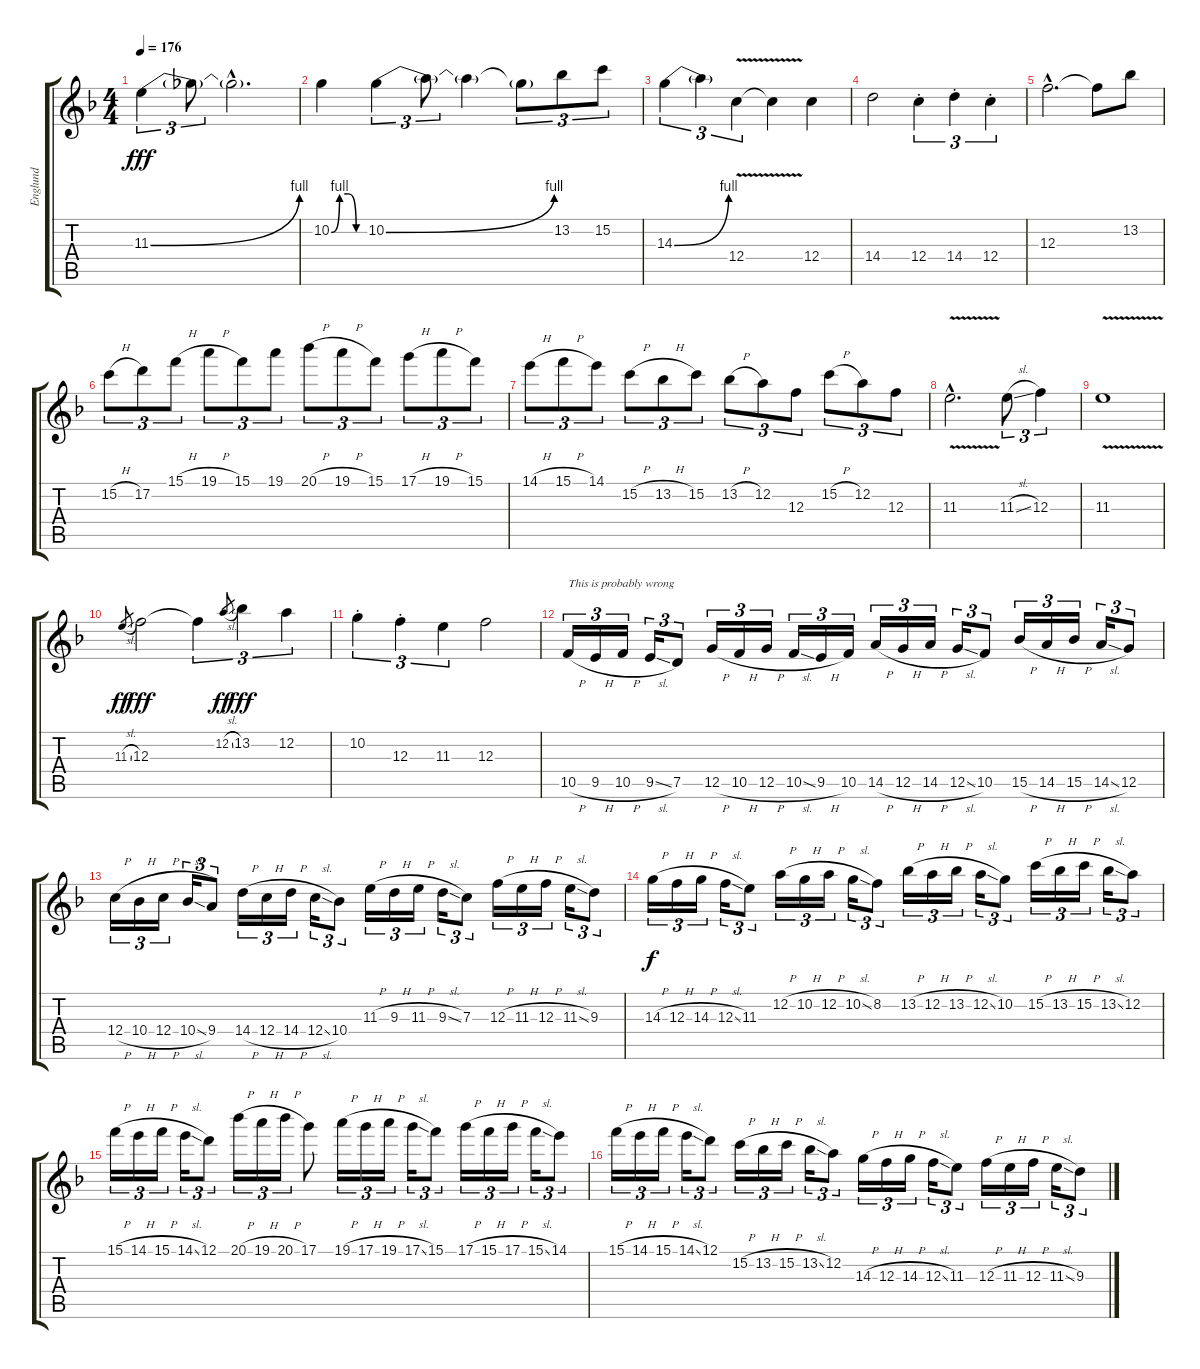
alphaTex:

\track ("Englund" "Englund") {instrument distortionguitar}
\staff {score tabs}
\tuning (D4 A3 F3 C3 G2 C2) {hide}
\ts (4 4)
\tempo 176
\clef g2
\ks f
11.3{be (bend 0 0 60 4)}.4{tu (3 2) dy fff} 11.3{t}.8{tu (3 2)} 11.3{hac t}.2{d} |
10.2{be (custom 0 0 15 4 30 4 45 0 60 0)}.4 10.2{be (bend 0 0 60 4)}.4{tu (3 2)} 10.2{t}.8{tu (3 2)} 10.2{t}.4 10.2{t}.8{tu (3 2)} 13.2.8{tu (3 2)} 15.2.8{tu (3 2)} |
14.3{be (bend 0 0 60 4)}.4{tu (3 2)} 14.3{t}.4{tu (3 2)} 12.4{v}.4{tu (3 2)} 12.4{t}.4 12.4.4 |
14.4.2 12.4{st}.4{tu (3 2)} 14.4{st}.4{tu (3 2)} 12.4{st}.4{tu (3 2)} |
12.3{hac}.2{d} 12.3{t}.8 13.2.8 |
15.2{h}.8{tu (3 2)} 17.2.8{tu (3 2)} 15.1{h}.8{tu (3 2)} 19.1{h}.8{tu (3 2)} 15.1.8{tu (3 2)} 19.1.8{tu (3 2)} 20.1{h}.8{tu (3 2)} 19.1{h}.8{tu (3 2)} 15.1.8{tu (3 2)} 17.1{h}.8{tu (3 2)} 19.1{h}.8{tu (3 2)} 15.1.8{tu (3 2)} |
14.1{h}.8{tu (3 2)} 15.1{h}.8{tu (3 2)} 14.1.8{tu (3 2)} 15.2{h}.8{tu (3 2)} 13.2{h}.8{tu (3 2)} 15.2.8{tu (3 2)} 13.2{h}.8{tu (3 2)} 12.2.8{tu (3 2)} 12.3.8{tu (3 2)} 15.2{h}.8{tu (3 2)} 12.2.8{tu (3 2)} 12.3.8{tu (3 2)} |
11.3{v hac}.2{d} 11.3{sl}.8{tu (3 2)} 12.3.4{tu (3 2)} |
11.3{v}.1 |
11.3{sl}.8{gr dy ff} 12.3.2{dy fff} 12.3{t}.4{tu (3 2)} 12.2{sl}.8{gr dy ff} 13.2.4{tu (3 2) dy fff} 12.2.4{tu (3 2)} |
10.2{st}.4{tu (3 2)} 12.3{st}.4{tu (3 2)} 11.3.4{tu (3 2)} 12.3.2 |
10.5{h}.16{tu (3 2) txt "This is probably wrong "} 9.5{h}.16{tu (3 2)} 10.5{h}.16{tu (3 2)} 9.5{sl}.16{tu (3 2)} 7.5.8{tu (3 2)} 12.5{h}.16{tu (3 2)} 10.5{h}.16{tu (3 2)} 12.5{h}.16{tu (3 2)} 10.5{sl}.16{tu (3 2)} 9.5{h}.16{tu (3 2)} 10.5.16{tu (3 2)} 14.5{h}.16{tu (3 2)} 12.5{h}.16{tu (3 2)} 14.5{h}.16{tu (3 2)} 12.5{sl}.16{tu (3 2)} 10.5.8{tu (3 2)} 15.5{h}.16{tu (3 2)} 14.5{h}.16{tu (3 2)} 15.5{h}.16{tu (3 2)} 14.5{sl}.16{tu (3 2)} 12.5.8{tu (3 2)} |
12.4{h}.16{tu (3 2)} 10.4{h}.16{tu (3 2)} 12.4{h}.16{tu (3 2)} 10.4{sl}.16{tu (3 2)} 9.4.8{tu (3 2)} 14.4{h}.16{tu (3 2)} 12.4{h}.16{tu (3 2)} 14.4{h}.16{tu (3 2)} 12.4{sl}.16{tu (3 2)} 10.4.8{tu (3 2)} 11.3{h}.16{tu (3 2)} 9.3{h}.16{tu (3 2)} 11.3{h}.16{tu (3 2)} 9.3{sl}.16{tu (3 2)} 7.3.8{tu (3 2)} 12.3{h}.16{tu (3 2)} 11.3{h}.16{tu (3 2)} 12.3{h}.16{tu (3 2)} 11.3{sl}.16{tu (3 2)} 9.3.8{tu (3 2)} |
14.3{h}.16{tu (3 2) dy f} 12.3{h}.16{tu (3 2)} 14.3{h}.16{tu (3 2)} 12.3{sl}.16{tu (3 2)} 11.3.8{tu (3 2)} 12.2{h}.16{tu (3 2)} 10.2{h}.16{tu (3 2)} 12.2{h}.16{tu (3 2)} 10.2{sl}.16{tu (3 2)} 8.2.8{tu (3 2)} 13.2{h}.16{tu (3 2)} 12.2{h}.16{tu (3 2)} 13.2{h}.16{tu (3 2)} 12.2{sl}.16{tu (3 2)} 10.2.8{tu (3 2)} 15.2{h}.16{tu (3 2)} 13.2{h}.16{tu (3 2)} 15.2{h}.16{tu (3 2)} 13.2{sl}.16{tu (3 2)} 12.2.8{tu (3 2)} |
15.1{h}.16{tu (3 2)} 14.1{h}.16{tu (3 2)} 15.1{h}.16{tu (3 2)} 14.1{sl}.16{tu (3 2)} 12.1.8{tu (3 2)} 20.1{h}.16{tu (3 2)} 19.1{h}.16{tu (3 2)} 20.1{h}.16{tu (3 2)} 17.1.8 19.1{h}.16{tu (3 2)} 17.1{h}.16{tu (3 2)} 19.1{h}.16{tu (3 2)} 17.1{sl}.16{tu (3 2)} 15.1.8{tu (3 2)} 17.1{h}.16{tu (3 2)} 15.1{h}.16{tu (3 2)} 17.1{h}.16{tu (3 2)} 15.1{sl}.16{tu (3 2)} 14.1.8{tu (3 2)} |
15.1{h}.16{tu (3 2)} 14.1{h}.16{tu (3 2)} 15.1{h}.16{tu (3 2)} 14.1{sl}.16{tu (3 2)} 12.1.8{tu (3 2)} 15.2{h}.16{tu (3 2)} 13.2{h}.16{tu (3 2)} 15.2{h}.16{tu (3 2)} 13.2{sl}.16{tu (3 2)} 12.2.8{tu (3 2)} 14.3{h}.16{tu (3 2)} 12.3{h}.16{tu (3 2)} 14.3{h}.16{tu (3 2)} 12.3{sl}.16{tu (3 2)} 11.3.8{tu (3 2)} 12.3{h}.16{tu (3 2)} 11.3{h}.16{tu (3 2)} 12.3{h}.16{tu (3 2)} 11.3{sl}.16{tu (3 2)} 9.3.8{tu (3 2)}
